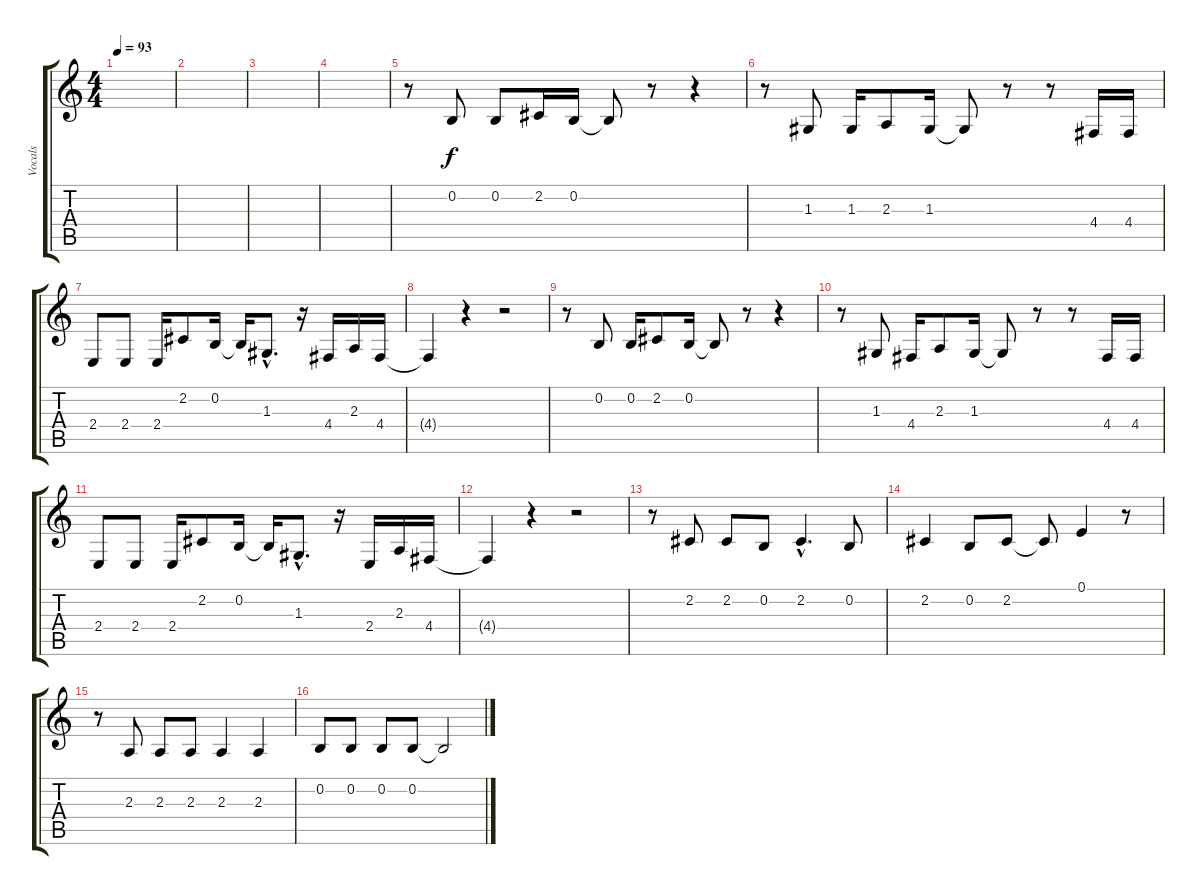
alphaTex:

\track ("Vocals" "Vocals") {instrument altosax}
\staff {score tabs}
\tuning (E4 B3 G3 D3 A2 E2) {hide}
\ts (4 4)
\tempo 93
\clef g2
\ks c
|
|
|
|
r.8 0.2.8 0.2.8 2.2.16 0.2.16 0.2{t}.8 r.8 r.4 |
r.8 1.3.8 1.3.16 2.3.8 1.3.16 1.3{t}.8 r.8 r.8 4.4.16 4.4.16 |
2.4.8 2.4.8 2.4.16 2.2.8 0.2.16 0.2{t}.16 1.3{hac}.8{d} r.16 4.4.16 2.3.16 4.4.16 |
4.4{t}.4 r.4 r.2 |
r.8 0.2.8 0.2.16 2.2.8 0.2.16 0.2{t}.8 r.8 r.4 |
r.8 1.3.8 4.4.16 2.3.8 1.3.16 1.3{t}.8 r.8 r.8 4.4.16 4.4.16 |
2.4.8 2.4.8 2.4.16 2.2.8 0.2.16 0.2{t}.16 1.3{hac}.8{d} r.16 2.4.16 2.3.16 4.4.16 |
4.4{t}.4 r.4 r.2 |
r.8 2.2.8 2.2.8 0.2.8 2.2{hac}.4{d} 0.2.8 |
2.2.4 0.2.8 2.2.8 2.2{t}.8 0.1.4 r.8 |
r.8 2.3.8 2.3.8 2.3.8 2.3.4 2.3.4 |
0.2.8 0.2.8 0.2.8 0.2.8 0.2{t}.2
